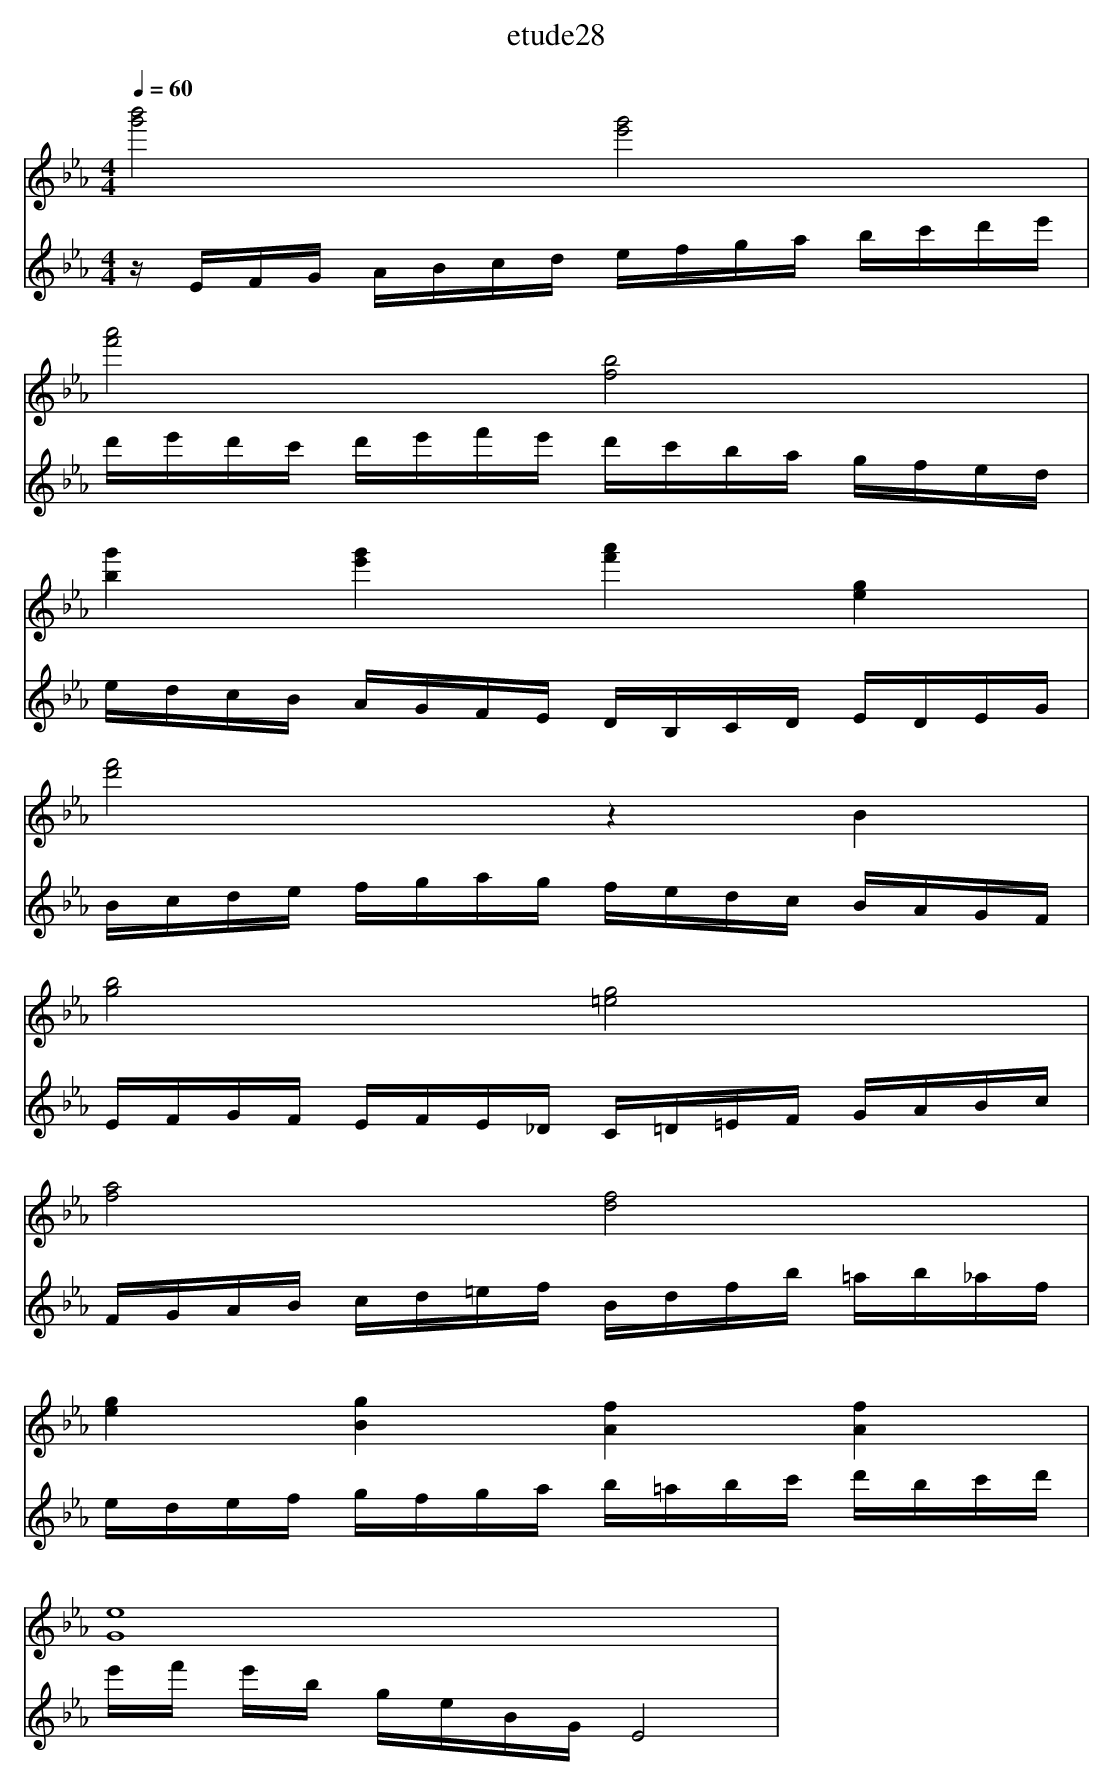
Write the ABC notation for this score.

X:1
T:etude28
M:4/4
L: 1/4
Q:1/4=60
K:Eb
V:1
[g'2b'2] [e'2g'2] |
[f'2a'2] [b2f2] |
[bg'] [e'g'] [f'a'] [eg] |
[d'2f'2] z B |
[g2b2] [=e2g2] |
[f2a2] [d2f2] |
[eg] [Bg] [Af] [Af] |
[G4e4] |
V:2
z//E//F//G// A//B//c//d// e//f//g//a// b//c'//d'//e'// |
d'//e'//d'//c'// d'//e'//f'//e'// d'//c'//b//a// g//f//e//d// |
e//d//c//B// A//G//F//E// D//B,//C//D// E//D//E//G// |
B//c//d//e// f//g//a//g// f//e//d//c// B//A//G//F// |
E//F//G//F// E//F//E//_D// C//=D//=E//F// G//A//B//c// |
F//G//A//B// c//d//=e//f// B//d//f//b// =a//b//_a//f// |
e//d//e//f// g//f//g//a// b//=a//b//c'// d'//b//c'//d'// |e'//f'//
e'//b// g//e//B//G// E2 |
